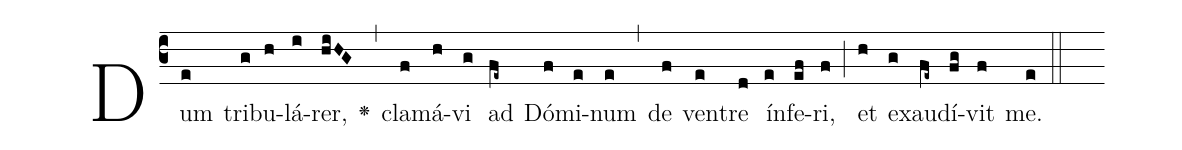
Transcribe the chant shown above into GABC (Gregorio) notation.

%%
(c3)Dum(e) tri(g)bu(h)lá(i)rer,(hiHG) <v>\greheightstar</v>(,) cla(f)má(h)vi(g) ad(fe~) Dó(f)mi(e)num(e) (,)
de(f) ven(e)tre(d) ín(e)fe(ef)ri,(f) (;)
et(h) e(g)xau(fe~)dí(fg)vit(f) me.(e) (::)
